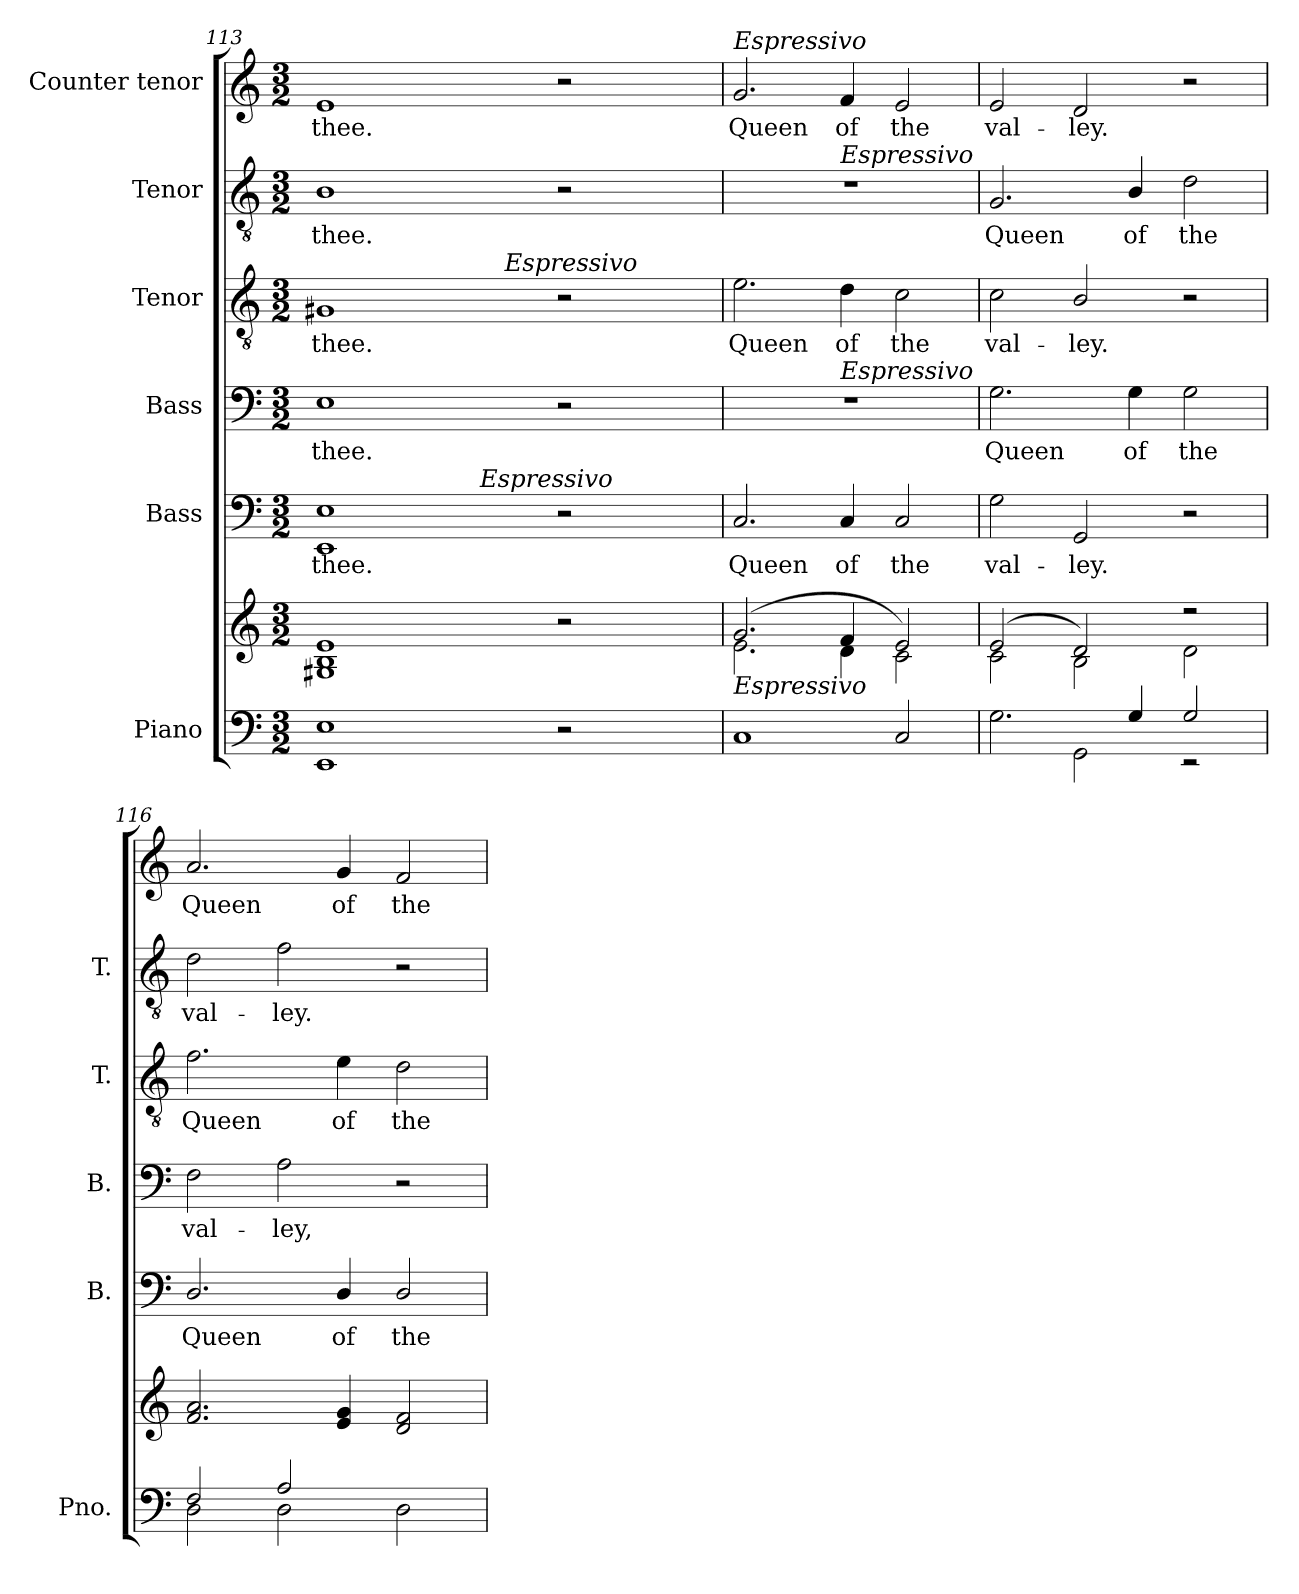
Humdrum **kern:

**kern	**kern	**kern	**text	**kern	**text	**kern	**text	**kern	**text	**kern	**text
*part6	*part6	*part5	*part5	*part4	*part4	*part3	*part3	*part2	*part2	*part1	*part1
*staff7	*staff6	*staff5	*staff5	*staff4	*staff4	*staff3	*staff3	*staff2	*staff2	*staff1	*staff1
*I"Piano	*	*I"Bass	*	*I"Bass	*	*I"Tenor	*	*I"Tenor	*	*I"Counter tenor	*
*I'Pno.	*	*I'B.	*	*I'B.	*	*I'T.	*	*I'T.	*	*	*
*clefF4	*clefG2	*clefF4	*	*clefF4	*	*clefGv2	*	*clefGv2	*	*clefG2	*
*	*	*	*	*	*	*ITrd7c12	*	*ITrd7c12	*	*	*
*k[]	*k[]	*k[]	*	*k[]	*	*k[]	*	*k[]	*	*k[]	*
*C:	*C:	*C:	*	*C:	*	*C:	*	*C:	*	*C:	*
*M3/2	*M3/2	*M3/2	*	*M3/2	*	*M3/2	*	*M3/2	*	*M3/2	*
=113	=113	=113	=113	=113	=113	=113	=113	=113	=113	=113	=113
!	!	!	!LO:LY:b:color=#000000	!	!	!	!	!	!	!	!
!	!	!	!	!	!LO:LY:b:color=#000000	!	!	!	!	!	!
!	!	!	!	!	!	!	!LO:LY:b:color=#000000	!	!	!	!
!	!	!	!	!	!	!	!	!	!LO:LY:b:color=#000000	!	!
!	!	!	!	!	!	!	!	!	!	!	!LO:LY:b:color=#000000
*	*	*^	*	*	*	*^	*	*	*	*	*
1EEi 1Ei	1G#Xi 1Bi 1ei	1EEi 1Ei	2ryy	thee.	1Ei	thee.	1GG#Xi	2ryy	thee.	1BBi	thee.	1ei	thee.
.	.	.	8ryy	.	.	.	.	4ryy	.	.	.	.	.
.	.	.	16ryy	.	.	.	.	.	.	.	.	.	.
.	.	.	64ryy	.	.	.	.	.	.	.	.	.	.
.	.	.	128...ryy	.	.	.	.	.	.	.	.	.	.
!	!	!	!LO:TX:a:i:t=Espressivo	!	!	!	!	!	!	!	!	!	!
.	.	.	2ryy	.	.	.	.	.	.	.	.	.	.
.	.	.	.	.	.	.	.	128.ryy	.	.	.	.	.
!	!	!	!	!	!	!	!	!LO:TX:a:i:t=Espressivo	!	!	!	!	!
.	.	.	.	.	.	.	.	2ryy	.	.	.	.	.
2r	2r	2r	.	.	2r	.	2r	.	.	2r	.	2r	.
.	.	.	4ryy	.	.	.	.	.	.	.	.	.	.
.	.	.	.	.	.	.	.	8ryy	.	.	.	.	.
.	.	.	.	.	.	.	.	16ryy	.	.	.	.	.
.	.	.	.	.	.	.	.	32ryy	.	.	.	.	.
.	.	.	32ryy	.	.	.	.	.	.	.	.	.	.
.	.	.	.	.	.	.	.	64ryy	.	.	.	.	.
.	.	.	.	.	.	.	.	256ryy	.	.	.	.	.
.	.	.	1024ryy	.	.	.	.	.	.	.	.	.	.
*	*	*v	*v	*	*	*	*v	*v	*	*	*	*	*
=114	=114	=114	=114	=114	=114	=114	=114	=114	=114	=114	=114
*	*^	*	*	*	*	*	*	*	*	*	*
*	*	*	*^	*	*	*	*^	*	*	*	*	*
!	!	!	!	!	!LO:LY:b:color=#000000	!LO:N:vis=1	!	!	!	!	!	!	!	!
*	*	*	*v	*v	*	*	*	*v	*v	*	*	*	*	*
*	*	*	*^	*	*	*	*^	*	*	*	*	*
!	!	!	!	!	!	!	!	!	!	!LO:LY:b:color=#000000	!LO:N:vis=1	!	!	!
*	*	*	*v	*v	*	*	*	*v	*v	*	*	*	*	*
*	*	*	*^	*	*	*	*^	*	*	*	*	*
!	!	!	!	!	!	!	!	!	!	!	!	!	!LO:TX:a:i:t=Espressivo	!
!	!LO:TX:b:i:t=Espressivo	!	!	!	!	!	!	!	!	!	!	!	!	!
!	!	!	!	!	!	!	!	!	!	!	!	!	!	!LO:LY:b:color=#000000
*	*	*	*v	*v	*	*^	*	*v	*v	*	*^	*	*	*
1Ci	(2.gi/	2.ei\	2.Ci/	Queen	1.r	2.ryy	.	2.Ei\	Queen	1.r	2.ryy	.	2.gi/	Queen
!	!	!	!	!LO:LY:b:color=#000000	!	!	!	!	!	!	!	!	!	!
!	!	!	!	!	!	!	!	!	!LO:LY:b:color=#000000	!	!	!	!	!
!	!	!	!	!	!	!	!	!	!	!	!LO:TX:a:i:t=Espressivo	!	!	!
!	!	!	!	!	!	!LO:TX:i:t=Espressivo	!	!	!	!	!	!	!	!
!	!	!	!	!	!	!	!	!	!	!	!	!	!	!LO:LY:b:color=#000000
.	4fi/	4di\	4Ci/	of	.	2.ryy	.	4Di\	of	.	2.ryy	.	4fi/	of
!	!	!	!	!LO:LY:b:color=#000000	!	!	!	!	!	!	!	!	!	!
!	!	!	!	!	!	!	!	!	!LO:LY:b:color=#000000	!	!	!	!	!
!	!	!	!	!	!	!	!	!	!	!	!	!	!	!LO:LY:b:color=#000000
2Ci/	2ei/)	2ci\	2Ci/	the	.	.	.	2Ci\	the	.	.	.	2ei/	the
*	*	*	*	*	*v	*v	*	*	*	*v	*v	*	*	*
=115	=115	=115	=115	=115	=115	=115	=115	=115	=115	=115	=115	=115
*^	*	*	*	*	*	*	*	*	*	*	*	*
*	*	*	*	*	*	*^	*	*	*	*^	*	*	*
!	!	!	!	!	!LO:LY:b:color=#000000	!	!	!	!	!	!	!	!	!	!
*	*	*	*	*	*	*v	*v	*	*	*	*v	*v	*	*	*
*	*	*	*	*	*	*^	*	*	*	*^	*	*	*
!	!	!	!	!	!	!	!	!LO:LY:b:color=#000000	!	!	!	!	!	!	!
*	*	*	*	*	*	*v	*v	*	*	*	*v	*v	*	*	*
*	*	*	*	*	*	*^	*	*	*	*^	*	*	*
!	!	!	!	!	!	!	!	!	!	!LO:LY:b:color=#000000	!	!	!	!	!
*	*	*	*	*	*	*v	*v	*	*	*	*v	*v	*	*	*
*	*	*	*	*	*	*^	*	*	*	*^	*	*	*
!	!	!	!	!	!	!	!	!	!	!	!	!	!LO:LY:b:color=#000000	!	!
*	*	*	*	*	*	*v	*v	*	*	*	*v	*v	*	*	*
*	*	*	*	*	*	*^	*	*	*	*^	*	*	*
!	!	!	!	!	!	!	!	!	!	!	!	!	!	!	!LO:LY:b:color=#000000
*	*	*	*	*	*	*v	*v	*	*	*	*v	*v	*	*	*
2.Gi\	2ryy	(2ei/	2ci\	2Gi\	val-	2.Gi\	Queen	2Ci\	val-	2.GGi/	Queen	2ei/	val-
!	!	!	!	!	!LO:LY:b:color=#000000	!	!	!	!	!	!	!	!
!	!	!	!	!	!	!	!	!	!LO:LY:b:color=#000000	!	!	!	!
!	!	!	!	!	!	!	!	!	!	!	!	!	!LO:LY:b:color=#000000
.	2GGi\	2di/)	2Bi\	2GGi/	-ley.	.	.	2BBi/	-ley.	.	.	2di/	-ley.
!	!	!	!	!	!	!	!LO:LY:b:color=#000000	!	!	!	!	!	!
!	!	!	!	!	!	!	!	!	!	!	!LO:LY:b:color=#000000	!	!
4Gi/	.	.	.	.	.	4Gi\	of	.	.	4BBi/	of	.	.
!	!	!	!	!	!	!	!LO:LY:b:color=#000000	!	!	!	!	!	!
!	!	!	!	!	!	!	!	!	!	!	!LO:LY:b:color=#000000	!	!
2Gi/	2r	2r	2di\	2r	.	2Gi\	the	2r	.	2Di\	the	2r	.
*	*	*v	*v	*	*	*	*	*	*	*	*	*	*
!!LO:PB:g=z
=116	=116	=116	=116	=116	=116	=116	=116	=116	=116	=116	=116	=116
*	*	*^	*	*	*	*	*	*	*	*	*	*
!	!	!	!	!	!LO:LY:b:color=#000000	!	!	!	!	!	!	!	!
*	*	*v	*v	*	*	*	*	*	*	*	*	*	*
*	*	*^	*	*	*	*	*	*	*	*	*	*
!	!	!	!	!	!	!	!LO:LY:b:color=#000000	!	!	!	!	!	!
*	*	*v	*v	*	*	*	*	*	*	*	*	*	*
*	*	*^	*	*	*	*	*	*	*	*	*	*
!	!	!	!	!	!	!	!	!	!LO:LY:b:color=#000000	!	!	!	!
*	*	*v	*v	*	*	*	*	*	*	*	*	*	*
*	*	*^	*	*	*	*	*	*	*	*	*	*
!	!	!	!	!	!	!	!	!	!	!	!LO:LY:b:color=#000000	!	!
*	*	*v	*v	*	*	*	*	*	*	*	*	*	*
*	*	*^	*	*	*	*	*	*	*	*	*	*
!	!	!	!	!	!	!	!	!	!	!	!	!	!LO:LY:b:color=#000000
*	*	*v	*v	*	*	*	*	*	*	*	*	*	*
2Fi/	2Di\	2.fi/ 2.ai	2.Di/	Queen	2Fi\	val-	2.Fi\	Queen	2Di\	val-	2.ai/	Queen
!	!	!	!	!	!	!LO:LY:b:color=#000000	!	!	!	!	!	!
!	!	!	!	!	!	!	!	!	!	!LO:LY:b:color=#000000	!	!
2Ai/	2Di\	.	.	.	2Ai\	-ley,	.	.	2Fi\	-ley.	.	.
!	!	!	!	!LO:LY:b:color=#000000	!	!	!	!	!	!	!	!
!	!	!	!	!	!	!	!	!LO:LY:b:color=#000000	!	!	!	!
!	!	!	!	!	!	!	!	!	!	!	!	!LO:LY:b:color=#000000
.	.	4ei/ 4gi	4Di/	of	.	.	4Ei\	of	.	.	4gi/	of
!	!	!	!	!LO:LY:b:color=#000000	!	!	!	!	!	!	!	!
!	!	!	!	!	!	!	!	!LO:LY:b:color=#000000	!	!	!	!
!	!	!	!	!	!	!	!	!	!	!	!	!LO:LY:b:color=#000000
2ryy	2Di\	2di/ 2fi	2Di/	the	2r	.	2Di\	the	2r	.	2fi/	the
*v	*v	*	*	*	*	*	*	*	*	*	*	*
=	=	=	=	=	=	=	=	=	=	=	=
*-	*-	*-	*-	*-	*-	*-	*-	*-	*-	*-	*-
